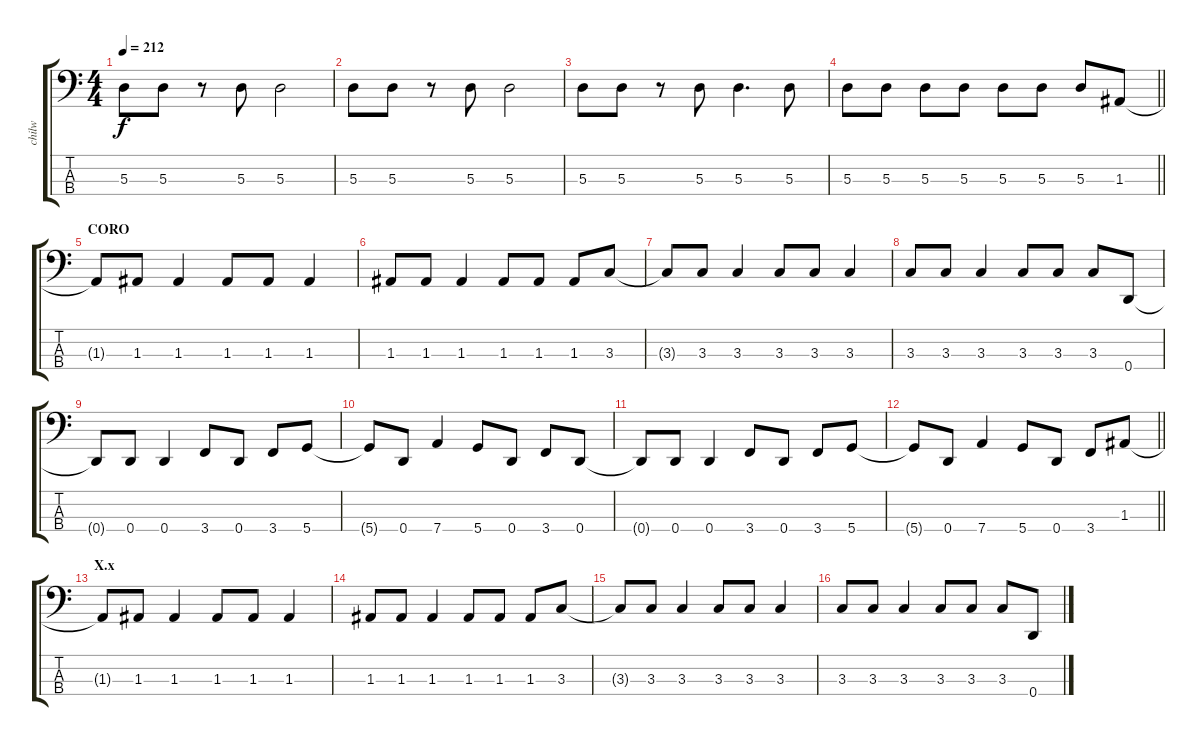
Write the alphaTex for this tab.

\track ("chilw" "chilw") {instrument electricbassfinger}
\staff {score tabs}
\tuning (G2 D2 A1 D1) {hide}
\ts (4 4)
\tempo 212
\clef f4
\ks c
5.3.8{dy f} 5.3.8 r.8 5.3.8 5.3.2 |
5.3.8 5.3.8 r.8 5.3.8 5.3.2 |
5.3.8 5.3.8 r.8 5.3.8 5.3.4{d} 5.3.8 |
\barLineRight lightlight
5.3.8 5.3.8 5.3.8 5.3.8 5.3.8 5.3.8 5.3.8 1.3.8 |
\section ("" "CORO")
1.3{t}.8 1.3.8 1.3.4 1.3.8 1.3.8 1.3.4 |
1.3.8 1.3.8 1.3.4 1.3.8 1.3.8 1.3.8 3.3.8 |
3.3{t}.8 3.3.8 3.3.4 3.3.8 3.3.8 3.3.4 |
3.3.8 3.3.8 3.3.4 3.3.8 3.3.8 3.3.8 0.4.8 |
0.4{t}.8 0.4.8 0.4.4 3.4.8 0.4.8 3.4.8 5.4.8 |
5.4{t}.8 0.4.8 7.4.4 5.4.8 0.4.8 3.4.8 0.4.8 |
0.4{t}.8 0.4.8 0.4.4 3.4.8 0.4.8 3.4.8 5.4.8 |
\barLineRight lightlight
5.4{t}.8 0.4.8 7.4.4 5.4.8 0.4.8 3.4.8 1.3.8 |
\section ("" "X.x")
1.3{t}.8 1.3.8 1.3.4 1.3.8 1.3.8 1.3.4 |
1.3.8 1.3.8 1.3.4 1.3.8 1.3.8 1.3.8 3.3.8 |
3.3{t}.8 3.3.8 3.3.4 3.3.8 3.3.8 3.3.4 |
3.3.8 3.3.8 3.3.4 3.3.8 3.3.8 3.3.8 0.4.8
